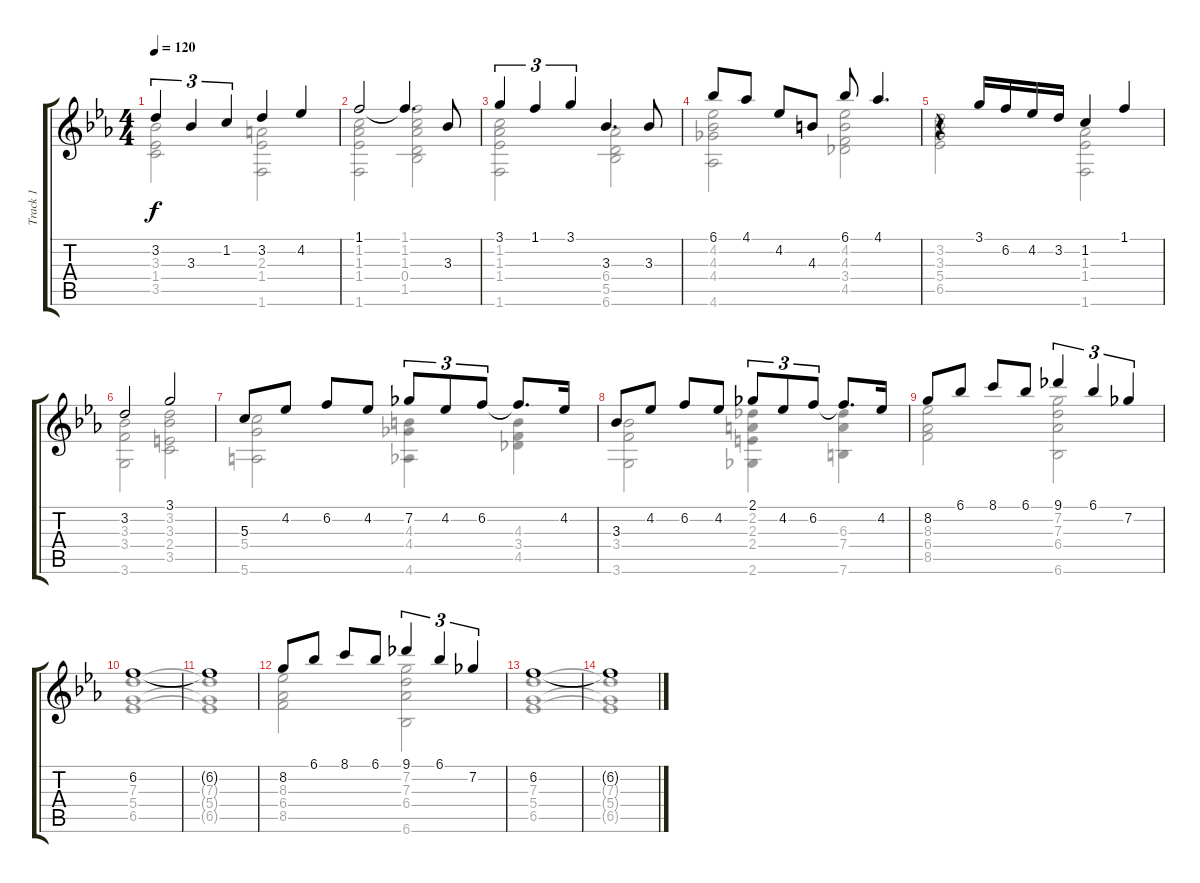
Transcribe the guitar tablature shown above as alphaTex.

\track ("Track 1" "Track 1") {instrument electricguitarjazz}
\staff {score tabs}
\tuning (E4 B3 G3 D3 A2 E2) {hide}
\voice
\ts (4 4)
\tempo 120
\clef g2
\ks eb
3.2.4{tu (3 2) dy f} 3.3.4{tu (3 2)} 1.2.4{tu (3 2)} 3.2.4 4.2.4 |
1.1.2 1.1{t}.4{d} 3.3.8 |
3.1.4{tu (3 2)} 1.1.4{tu (3 2)} 3.1.4{tu (3 2)} 3.3.4{d} 3.3.8 |
6.1.8 4.1.8 4.2.8 4.3.8 6.1.8 4.1.4{d} |
r.4 3.1.16 6.2.16 4.2.16 3.2.16 1.2.4 1.1.4 |
3.2.2 3.1.2 |
5.3.8 4.2.8 6.2.8 4.2.8 7.2.8{tu (3 2)} 4.2.8{tu (3 2)} 6.2.8{tu (3 2)} 6.2{t}.8{d} 4.2.16 |
3.3.8 4.2.8 6.2.8 4.2.8 2.1.8{tu (3 2)} 4.2.8{tu (3 2)} 6.2.8{tu (3 2)} 6.2{t}.8{d} 4.2.16 |
8.2.8 6.1.8 8.1.8 6.1.8 9.1.4{tu (3 2)} 6.1.4{tu (3 2)} 7.2.4{tu (3 2)} |
6.2.1 |
6.2{t}.1 |
8.2.8 6.1.8 8.1.8 6.1.8 9.1.4{tu (3 2)} 6.1.4{tu (3 2)} 7.2.4{tu (3 2)} |
6.2.1 |
6.2{t}.1
\voice
\clef g2
\ottava regular
\simile none
\ks eb
(3.3 1.4 3.5).2{dy f} (2.3 1.4 1.6).2 |
(1.2 1.3 1.4 1.6).2 (1.1 1.2 1.3 0.4 1.5).2 |
(1.2 1.3 1.4 1.6).2 (6.4 5.5 6.6).2 |
(4.2 4.3 4.4 4.6).2 (4.2 4.3 3.4 4.5).2 |
(3.2 3.3 5.4 6.5).2 (1.3 1.4 1.6).2 |
(3.3 3.4 3.6).2 (3.2 3.3 2.4 3.5).2 |
(5.3 5.4 5.6).2 (4.3 4.4 4.6).4 (4.3 3.4 4.5).4 |
(3.3 3.4 3.6).2 (2.2 2.3 2.4 2.6).4 (6.3 7.4 7.6).4 |
(8.3 6.4 8.5).2 (7.2 7.3 6.4 6.6).2 |
(7.3 5.4 6.5).1 |
(7.3{t} 5.4{t} 6.5{t}).1 |
(8.3 6.4 8.5).2 (7.2 7.3 6.4 6.6).2 |
(7.3 5.4 6.5).1 |
(7.3{t} 5.4{t} 6.5{t}).1
